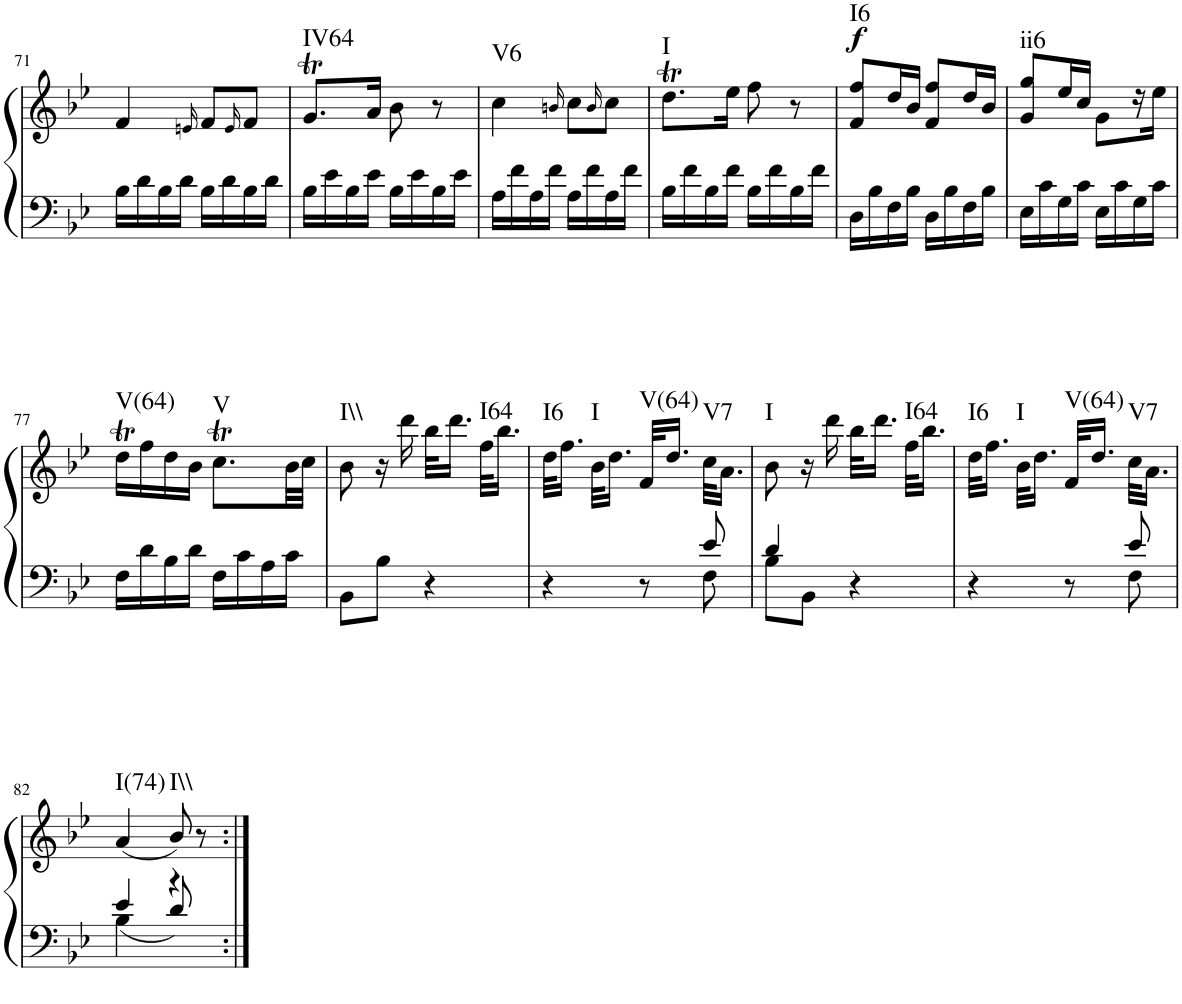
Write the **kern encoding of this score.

**kern	**kern	**dynam	**harte
*part1	*part1	*part1	*part1
*staff2	*staff1	*staff1/2	*
*I"Piano	*	*	*
*I'Pno.	*	*	*
!!LO:PB:g=z
*clefF4	*clefG2	*	*
*k[b-e-]	*k[b-e-]	*	*
*M2/4	*M2/4	*	*
=71	=71	=71	=71
16B-\LL	4f/	.	.
16d\	.	.	.
16B-\	.	.	.
16d\JJ	.	.	.
.	16qen/	.	.
16B-\LL	8f/L	.	.
16d\	.	.	.
.	16qe/	.	.
16B-\	8f/J	.	.
16d\JJ	.	.	.
=72	=72	=72	=72
!	!	!	!LO:H:kt=IV64
16B-\LL	8.gT/L	.	N
16e-\	.	.	.
16B-\	.	.	.
16e-\JJ	16a/Jk	.	.
16B-\LL	8b-\	.	.
16e-\	.	.	.
16B-\	8r	.	.
16e-\JJ	.	.	.
=73	=73	=73	=73
!	!	!	!LO:H:kt=V6
16A\LL	4cc\	.	N
16f\	.	.	.
16A\	.	.	.
16f\JJ	.	.	.
.	16qbn/	.	.
16A\LL	8cc\L	.	.
16f\	.	.	.
.	16qb/	.	.
16A\	8cc\J	.	.
16f\JJ	.	.	.
=74	=74	=74	=74
!	!	!	!LO:H:kt=I
16B-\LL	8.ddt\L	.	N
16f\	.	.	.
16B-\	.	.	.
16f\JJ	16ee-\Jk	.	.
16B-\LL	8ff\	.	.
16f\	.	.	.
16B-\	8r	.	.
16f\JJ	.	.	.
=75	=75	=75	=75
*	*^	*	*
!	!	!	!LO:DY:a	!LO:H:kt=I6
16D\LL	4f/	8ff/L	f	N
16B-\	.	.	.	.
16F\	.	16dd/L	.	.
16B-\JJ	.	16b-/JJ	.	.
16D\LL	4f/	8ff/L	.	.
16B-\	.	.	.	.
16F\	.	16dd/L	.	.
16B-\JJ	.	16b-/JJ	.	.
=76	=76	=76	=76	=76
!	!	!	!	!LO:H:kt=ii6
16E-\LL	4g/	8gg/L	.	N
16c\	.	.	.	.
16G\	.	16ee-/L	.	.
16c\JJ	.	16cc/JJ	.	.
16E-\LL	8g\L	4ryy	.	.
16c\	.	.	.	.
16G\	16r	.	.	.
16c\JJ	16ee-\JJ	.	.	.
*	*v	*v	*	*
!!LO:LB:g=z
=77	=77	=77	=77
!	!	!	!LO:H:kt=V(64)
16F\LL	16ddt\LL	.	N
16d\	16ff\	.	.
16B-\	16dd\	.	.
16d\JJ	16b-\JJ	.	.
!	!	!	!LO:H:kt=V
16F\LL	8.ccT\L	.	N
16c\	.	.	.
16A\	.	.	.
16c\JJ	32b-\LL	.	.
.	32cc\JJJ	.	.
=78	=78	=78	=78
!	!	!	!LO:H:kt=I\\
8BB-\L	8b-\	.	N
8B-\J	16r	.	.
.	16ddd\	.	.
4r	32bb-\KLL	.	.
.	16.ddd\JJ	.	.
!	!	!	!LO:H:kt=I64
.	32ff\KLL	.	N
.	16.bb-\JJ	.	.
=79	=79	=79	=79
*^	*	*	*
!	!	!	!	!LO:H:kt=I6
4r	4.ryy	32dd\KLL	.	N
.	.	16.ff\JJ	.	.
!	!	!	!	!LO:H:kt=I
.	.	32b-\KLL	.	N
.	.	16.dd\JJ	.	.
!	!	!	!	!LO:H:kt=V(64)
8r	.	32f/KLL	.	N
.	.	16.dd/JJ	.	.
!	!	!	!	!LO:H:kt=V7
8F\	8e-/	32cc\KLL	.	N
.	.	16.a\JJ	.	.
=80	=80	=80	=80	=80
!	!	!	!	!LO:H:kt=I
8B-\L	4d/	8b-\	.	N
8BB-\J	.	16r	.	.
.	.	16ddd\	.	.
4r	4ryy	32bb-\KLL	.	.
.	.	16.ddd\JJ	.	.
!	!	!	!	!LO:H:kt=I64
.	.	32ff\KLL	.	N
.	.	16.bb-\JJ	.	.
=81	=81	=81	=81	=81
!	!	!	!	!LO:H:kt=I6
4r	4.ryy	32dd\KLL	.	N
.	.	16.ff\JJ	.	.
!	!	!	!	!LO:H:kt=I
.	.	32b-\KLL	.	N
.	.	16.dd\JJ	.	.
!	!	!	!	!LO:H:kt=V(64)
8r	.	32f/KLL	.	N
.	.	16.dd/JJ	.	.
!	!	!	!	!LO:H:kt=V7
8F\	8e-/	32cc\KLL	.	N
.	.	16.a\JJ	.	.
!!LO:LB:g=z
=82	=82	=82	=82	=82
!	!	!	!	!LO:H:kt=I(74)
4B-\	4e-/	(4a/	.	N
!	!	!	!	!LO:H:kt=I\\
4r	8d/	8b-/)	.	N
.	8ryy	8r	.	.
*v	*v	*	*	*
=:|!	=:|!	=:|!	=:|!
*-	*-	*-	*-
